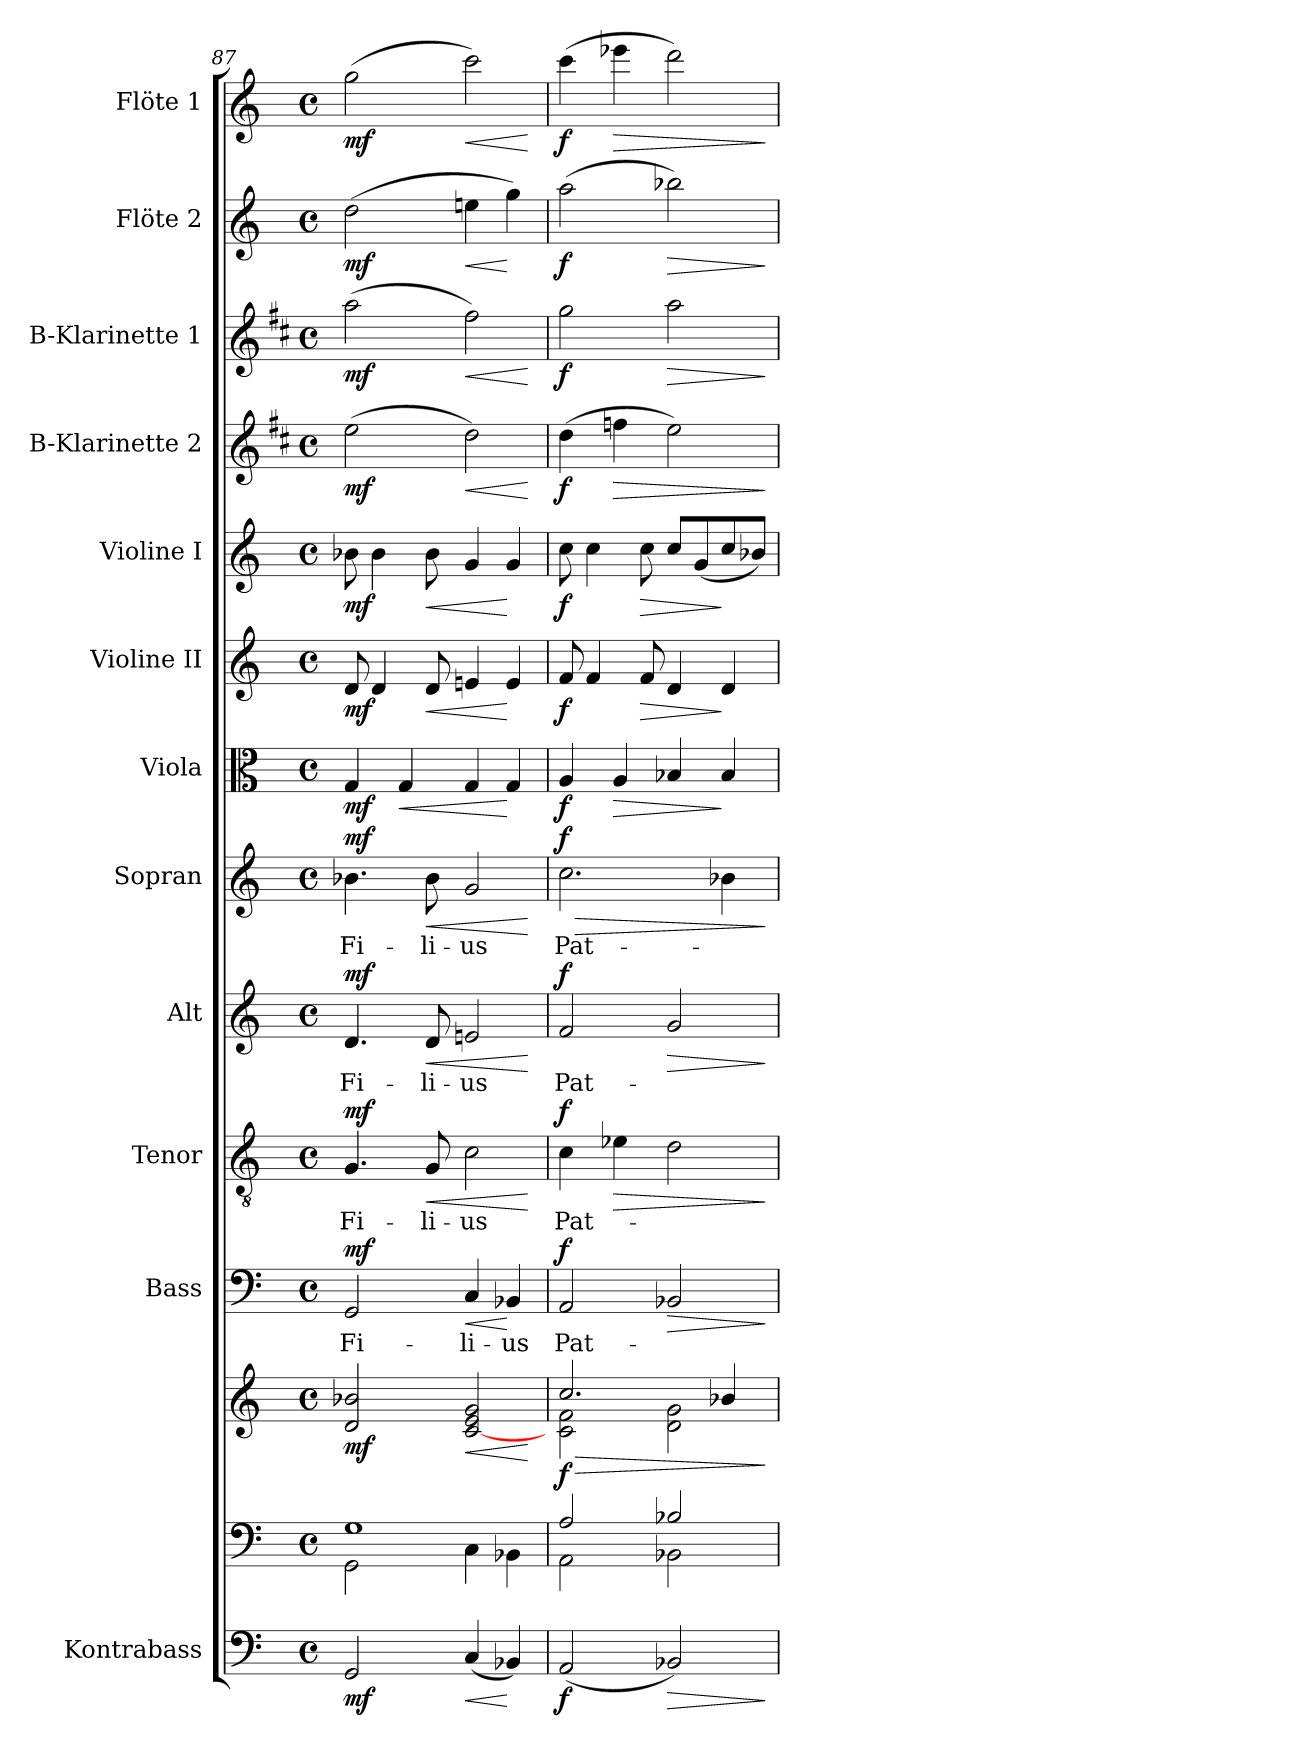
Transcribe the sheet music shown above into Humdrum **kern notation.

**kern	**dynam	**kern	**kern	**dynam	**kern	**text	**dynam	**kern	**text	**dynam	**kern	**text	**dynam	**kern	**text	**dynam	**kern	**dynam	**kern	**dynam	**kern	**dynam	**kern	**dynam	**kern	**dynam	**kern	**dynam	**kern	**dynam
*part13	*part13	*part12	*part12	*part12	*part11	*part11	*part11	*part10	*part10	*part10	*part9	*part9	*part9	*part8	*part8	*part8	*part7	*part7	*part6	*part6	*part5	*part5	*part4	*part4	*part3	*part3	*part2	*part2	*part1	*part1
*staff14	*staff14	*staff13	*staff12	*staff12/13	*staff11	*staff11	*staff11	*staff10	*staff10	*staff10	*staff9	*staff9	*staff9	*staff8	*staff8	*staff8	*staff7	*staff7	*staff6	*staff6	*staff5	*staff5	*staff4	*staff4	*staff3	*staff3	*staff2	*staff2	*staff1	*staff1
*I"Kontrabass	*	*	*	*	*I"Bass	*	*	*I"Tenor	*	*	*I"Alt	*	*	*I"Sopran	*	*	*I"Viola	*	*I"Violine II	*	*I"Violine I	*	*I"B-Klarinette 2	*	*I"B-Klarinette 1	*	*I"Flöte 2	*	*I"Flöte 1	*
*I'Kb.	*	*	*	*	*I'B.	*	*	*I'T.	*	*	*I'A.	*	*	*I'S.	*	*	*I'Vla.	*	*I'Vl. II	*	*I'Vl. I	*	*I'B Kl. 2	*	*I'B Kl. 1	*	*I'Fl. 2	*	*I'Fl. 1	*
*clefF4	*	*clefF4	*clefG2	*	*clefF4	*	*	*clefGv2	*	*	*clefG2	*	*	*clefG2	*	*	*clefC3	*	*clefG2	*	*clefG2	*	*clefG2	*	*clefG2	*	*clefG2	*	*clefG2	*
*ITrd7c12	*	*	*	*	*	*	*	*	*	*	*	*	*	*	*	*	*	*	*	*	*	*	*ITrd1c2	*	*ITrd1c2	*	*	*	*	*
*k[]	*	*k[]	*k[]	*	*k[]	*	*	*k[]	*	*	*k[]	*	*	*k[]	*	*	*k[]	*	*k[]	*	*k[]	*	*k[]	*	*k[]	*	*k[]	*	*k[]	*
*C:	*	*C:	*C:	*	*C:	*	*	*C:	*	*	*C:	*	*	*C:	*	*	*C:	*	*C:	*	*C:	*	*C:	*	*C:	*	*C:	*	*C:	*
*M4/4	*	*M4/4	*M4/4	*	*M4/4	*	*	*M4/4	*	*	*M4/4	*	*	*M4/4	*	*	*M4/4	*	*M4/4	*	*M4/4	*	*M4/4	*	*M4/4	*	*M4/4	*	*M4/4	*
*met(c)	*	*met(c)	*met(c)	*	*met(c)	*	*	*met(c)	*	*	*met(c)	*	*	*met(c)	*	*	*met(c)	*	*met(c)	*	*met(c)	*	*met(c)	*	*met(c)	*	*met(c)	*	*met(c)	*
=87	=87	=87	=87	=87	=87	=87	=87	=87	=87	=87	=87	=87	=87	=87	=87	=87	=87	=87	=87	=87	=87	=87	=87	=87	=87	=87	=87	=87	=87	=87
*	*	*^	*	*	*	*	*	*	*	*	*	*	*	*	*	*	*	*	*	*	*	*	*	*	*	*	*	*	*	*
!	!LO:DY:b	!	!	!	!LO:DY:b	!	!LO:LY:b	!LO:DY:a	!	!LO:LY:b	!LO:DY:a	!	!LO:LY:b	!LO:DY:a	!	!LO:LY:b	!LO:DY:a	!	!LO:DY:b	!	!LO:DY:b	!	!LO:DY:b	!	!LO:DY:b	!	!LO:DY:b	!	!LO:DY:b	!	!LO:DY:b
2GGG/	mf	1G	2GG\	2d/ 2b-X/	mf	2GG/	Fi-	mf	4.G/	Fi-	mf	4.d/	Fi-	mf	4.b-X\	Fi-	mf	4G/	mf	8d/	mf	8b-X\	mf	(>2dd\	mf	(>2gg\	mf	(>2dd\	mf	(>2gg\	mf
.	.	.	.	.	.	.	.	.	.	.	.	.	.	.	.	.	.	.	.	4d/	.	4b-\	.	.	.	.	.	.	.	.	.
!	!	!	!	!	!	!	!	!	!	!	!	!	!	!	!	!	!	!	!LO:HP:b	!	!	!	!	!	!	!	!	!	!	!	!
.	.	.	.	.	.	.	.	.	.	.	.	.	.	.	.	.	.	4G/	<	.	.	.	.	.	.	.	.	.	.	.	.
!	!	!	!	!	!	!	!	!	!	!LO:LY:b	!LO:HP:b	!	!LO:LY:b	!LO:HP:b	!	!LO:LY:b	!LO:HP:b	!	!	!	!LO:HP:b	!	!LO:HP:b	!	!	!	!	!	!	!	!
.	.	.	.	.	.	.	.	.	8G/	-li-	<	8d/	-li-	<	8b-\	-li-	<	.	.	8d/	<	8b-\	<	.	.	.	.	.	.	.	.
!	!LO:HP:b	!	!	!	!LO:HP:b	!	!LO:LY:b	!LO:HP:b	!	!LO:LY:b	!	!	!LO:LY:b	!	!	!LO:LY:b	!	!	!	!	!	!	!	!	!LO:HP:b	!	!LO:HP:b	!	!LO:HP:b	!	!LO:HP:b
(<4CC/	<	.	4C\	[<2c/ 2e/ 2g/	<	4C/	-li-	<	2c\	-us	.	2en/	-us	.	2g/	-us	.	4G/	.	4en/	.	4g/	.	2cc\)	<	2ee\)	<	4een\	<	2ccc\)	<
!	!	!	!	!	!	!	!LO:LY:b	!	!	!	!	!	!	!	!	!	!	!	!	!	!	!	!	!	!	!	!	!	!	!	!
4BBB-X/)	[	.	4BB-X\	.	.	4BB-X/	-us	[	.	.	.	.	.	.	.	.	.	4G/	[	4e/	[	4g/	[	.	.	.	.	4gg\)	[	.	.
*	*	*v	*v	*	*	*	*	*	*	*	*	*	*	*	*	*	*	*	*	*	*	*	*	*	*	*	*	*	*	*	*
.	.	.	.	[	.	.	.	.	.	[	.	.	[	.	.	[	.	.	.	.	.	.	.	[	.	[	.	.	.	[
=88	=88	=88	=88	=88	=88	=88	=88	=88	=88	=88	=88	=88	=88	=88	=88	=88	=88	=88	=88	=88	=88	=88	=88	=88	=88	=88	=88	=88	=88	=88
*	*	*^	*	*	*	*	*	*	*	*	*	*	*	*	*	*	*	*	*	*	*	*	*	*	*	*	*	*	*	*
!	!LO:DY:b	!	!	!	!LO:HP:b	!	!LO:LY:b	!	!	!LO:LY:b	!	!	!LO:LY:b	!	!	!LO:LY:b	!LO:HP:b	!	!	!	!	!	!	!	!	!	!	!	!	!	!
*	*	*	*	*^	*	*	*	*	*	*	*	*	*	*	*	*	*	*	*	*	*	*	*	*	*	*	*	*	*	*	*
!	!	!	!	!	!	!LO:DY:n=1:b	!	!	!LO:DY:a	!	!	!LO:DY:a	!	!	!LO:DY:a	!	!	!LO:DY:n=1:a	!	!LO:DY:b	!	!LO:DY:b	!	!LO:DY:b	!	!LO:DY:b	!	!LO:DY:b	!	!LO:DY:b	!	!LO:DY:b
(<2AAA/	f	2A/	2AA\	2.cc/	2c\ 2f\	> f	2AA/	Pat-	f	4c\	Pat-	f	2f/	Pat-	f	2.cc\	Pat-	> f	4A/	f	8f/	f	8cc\	f	(>4cc\	f	2ff\	f	(>2aa\	f	(>4ccc\	f
.	.	.	.	.	.	.	.	.	.	.	.	.	.	.	.	.	.	.	.	.	4f/	.	4cc\	.	.	.	.	.	.	.	.	.
!	!	!	!	!	!	!	!	!	!	!	!	!LO:HP:b	!	!	!	!	!	!	!	!LO:HP:b	!	!	!	!	!	!LO:HP:b	!	!	!	!	!	!LO:HP:b
.	.	.	.	.	.	.	.	.	.	4e-X\	.	>	.	.	.	.	.	.	4A/	>	.	.	.	.	4ee-X\	>	.	.	.	.	4eee-X\	>
!	!	!	!	!	!	!	!	!	!	!	!	!	!	!	!	!	!	!	!	!	!	!LO:HP:b	!	!LO:HP:b	!	!	!	!	!	!	!	!
.	.	.	.	.	.	.	.	.	.	.	.	.	.	.	.	.	.	.	.	.	8f/	>	8cc\	>	.	.	.	.	.	.	.	.
!	!LO:HP:b	!	!	!	!	!	!	!	!LO:HP:b	!	!	!	!	!	!LO:HP:b	!	!	!	!	!	!	!	!	!	!	!	!	!LO:HP:b	!	!LO:HP:b	!	!
2BBB-X/)	>	2B-X/	2BB-X\	.	2d\ 2g\	.	2BB-X/	.	>	2d\	.	.	2g/	.	>	.	.	.	4B-X/	.	4d/	.	8cc/L	.	2dd\)	.	2gg\	>	2bb-X\)	>	2ddd\)	.
.	.	.	.	.	.	.	.	.	.	.	.	.	.	.	.	.	.	.	.	.	.	.	(<8g/	.	.	.	.	.	.	.	.	.
.	.	.	.	4b-X/	.	.	.	.	.	.	.	.	.	.	.	4b-X\	.	.	4B-/	]	4d/	]	8cc/	]	.	.	.	.	.	.	.	.
.	.	.	.	.	.	.	.	.	.	.	.	.	.	.	.	.	.	.	.	.	.	.	8b-X/J)	.	.	.	.	.	.	.	.	.
*	*	*v	*v	*	*	*	*	*	*	*	*	*	*	*	*	*	*	*	*	*	*	*	*	*	*	*	*	*	*	*	*	*
*	*	*	*v	*v	*	*	*	*	*	*	*	*	*	*	*	*	*	*	*	*	*	*	*	*	*	*	*	*	*	*	*
.	]	.	.	]	.	.	]	.	.	]	.	.	]	.	.	]	.	.	.	.	.	.	.	]	.	]	.	]	.	]
=	=	=	=	=	=	=	=	=	=	=	=	=	=	=	=	=	=	=	=	=	=	=	=	=	=	=	=	=	=	=
*-	*-	*-	*-	*-	*-	*-	*-	*-	*-	*-	*-	*-	*-	*-	*-	*-	*-	*-	*-	*-	*-	*-	*-	*-	*-	*-	*-	*-	*-	*-
